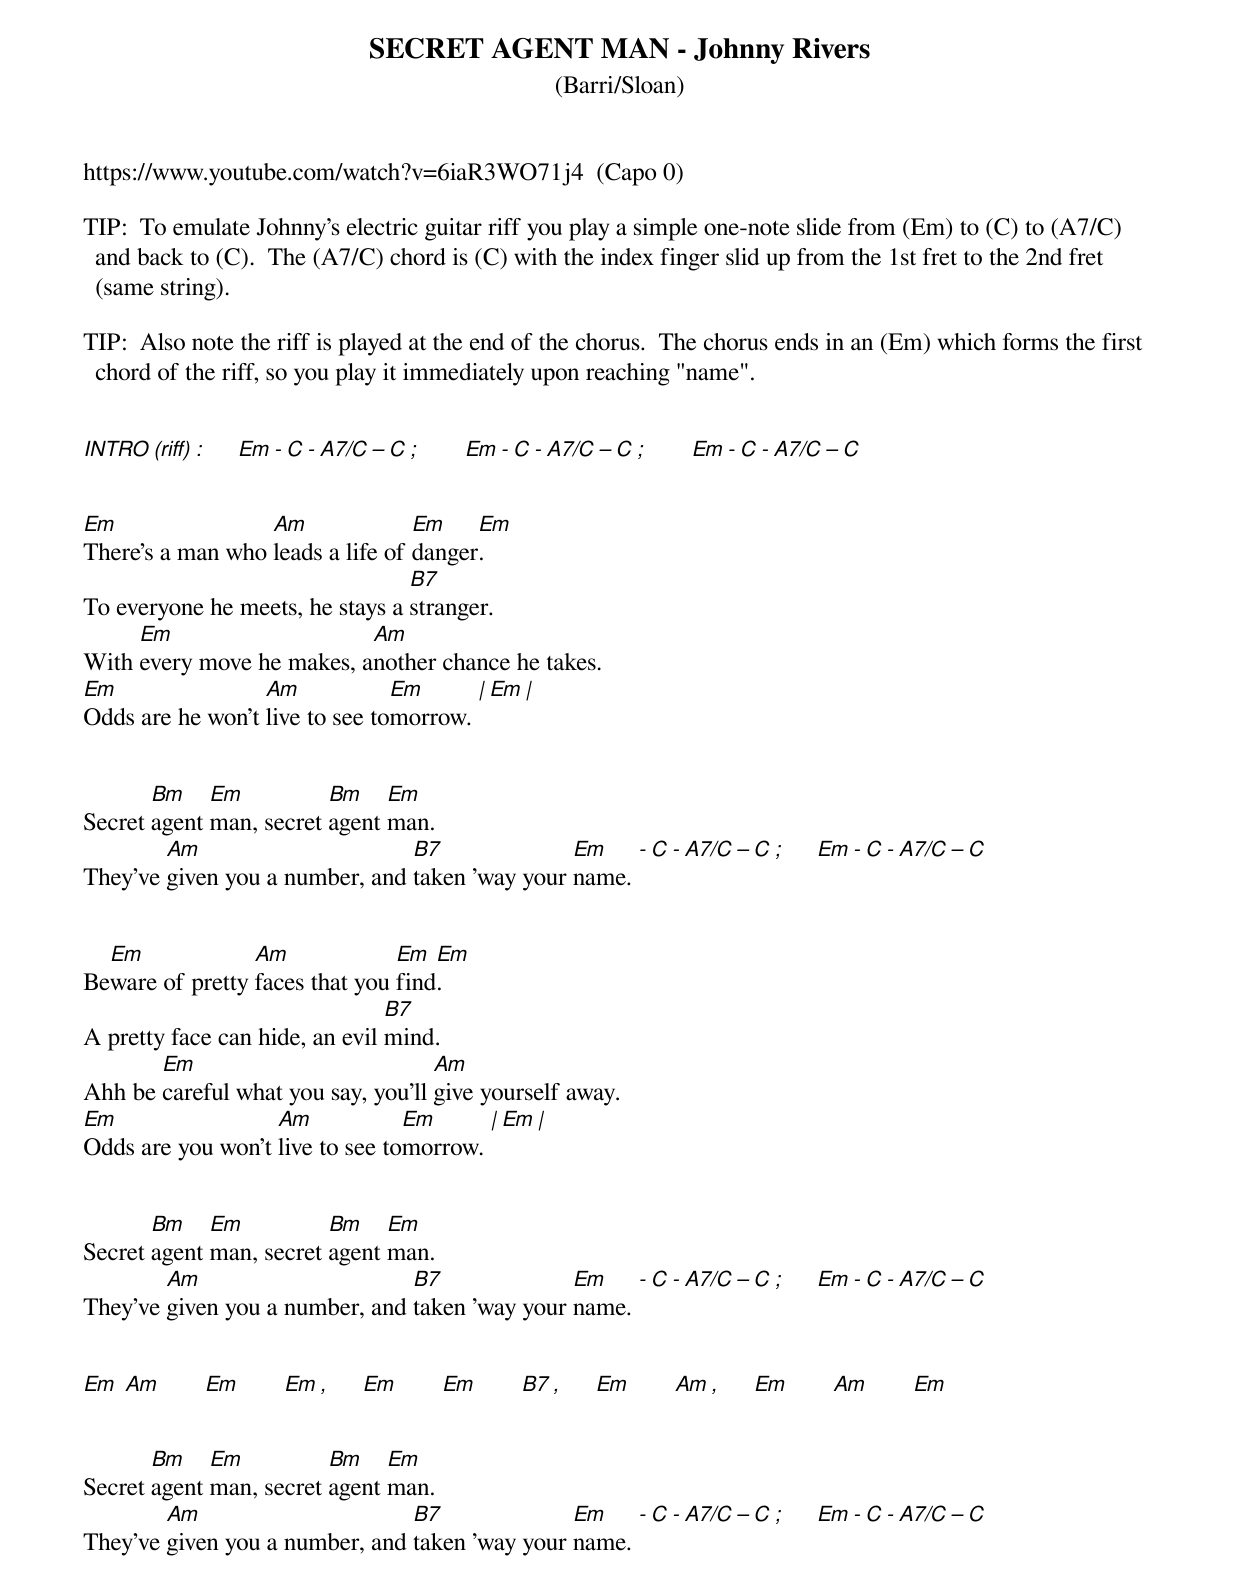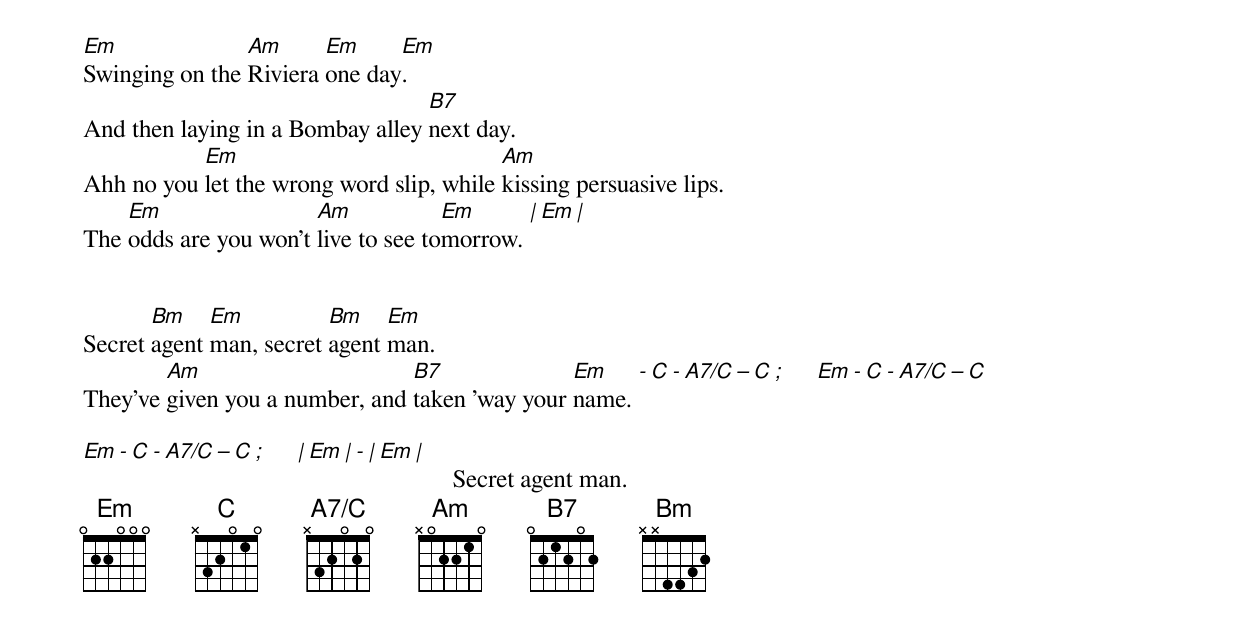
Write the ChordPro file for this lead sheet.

{define: A7/C base-fret 1 frets x 3 2 0 2 0}
{define: Bm base-fret 1 frets x x 4 4 3 2}
{define: B7 base-fret 1 frets 0 2 1 2 0 2}
{t: SECRET AGENT MAN - Johnny Rivers  }
{st: (Barri/Sloan)   }
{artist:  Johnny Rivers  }
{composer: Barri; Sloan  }


https://www.youtube.com/watch?v=6iaR3WO71j4  (Capo 0)

TIP:  To emulate Johnny's electric guitar riff you play a simple one-note slide from (Em) to (C) to (A7/C) and back to (C).  The (A7/C) chord is (C) with the index finger slid up from the 1st fret to the 2nd fret (same string).

TIP:  Also note the riff is played at the end of the chorus.  The chorus ends in an (Em) which forms the first chord of the riff, so you play it immediately upon reaching "name".


[INTRO][(riff)][:]     [Em][-][C][-][A7/C][–][C][;]       [Em][-][C][-][A7/C][–][C][;]       [Em][-][C][-][A7/C][–][C]


[Em]There's a man who [Am]leads a life of [Em]danger[Em].
To everyone he meets, he stays a [B7]stranger.
With [Em]every move he makes, a[Am]nother chance he takes.
[Em]Odds are he won't [Am]live to see to[Em]morrow. [|][Em][|]


Secret [Bm]agent [Em]man, secret [Bm]agent [Em]man.
They've [Am]given you a number, and [B7]taken 'way your [Em]name. [-][C][-][A7/C][–][C][;]     [Em][-][C][-][A7/C][–][C]


Be[Em]ware of pretty [Am]faces that you [Em]find[Em].
A pretty face can hide, an evil [B7]mind.
Ahh be [Em]careful what you say, you’ll [Am]give yourself away.
[Em]Odds are you won't [Am]live to see to[Em]morrow. [|][Em][|]


Secret [Bm]agent [Em]man, secret [Bm]agent [Em]man.
They've [Am]given you a number, and [B7]taken 'way your [Em]name. [-][C][-][A7/C][–][C][;]     [Em][-][C][-][A7/C][–][C]


[Em] [Am]       [Em]       [Em][,]     [Em]       [Em]       [B7][,]     [Em]       [Am][,]     [Em]       [Am]       [Em]


Secret [Bm]agent [Em]man, secret [Bm]agent [Em]man.
They've [Am]given you a number, and [B7]taken 'way your [Em]name. [-][C][-][A7/C][–][C][;]     [Em][-][C][-][A7/C][–][C]


[Em]Swinging on the [Am]Riviera [Em]one day[Em].
And then laying in a Bombay alley [B7]next day.
Ahh no you [Em]let the wrong word slip, while [Am]kissing persuasive lips.
The [Em]odds are you won’t [Am]live to see to[Em]morrow. [|][Em][|]


Secret [Bm]agent [Em]man, secret [Bm]agent [Em]man.
They've [Am]given you a number, and [B7]taken 'way your [Em]name. [-][C][-][A7/C][–][C][;]     [Em][-][C][-][A7/C][–][C]

[Em][-][C][-][A7/C][–][C][;]     [|][Em][|][-][|][Em][|]      Secret agent man.
